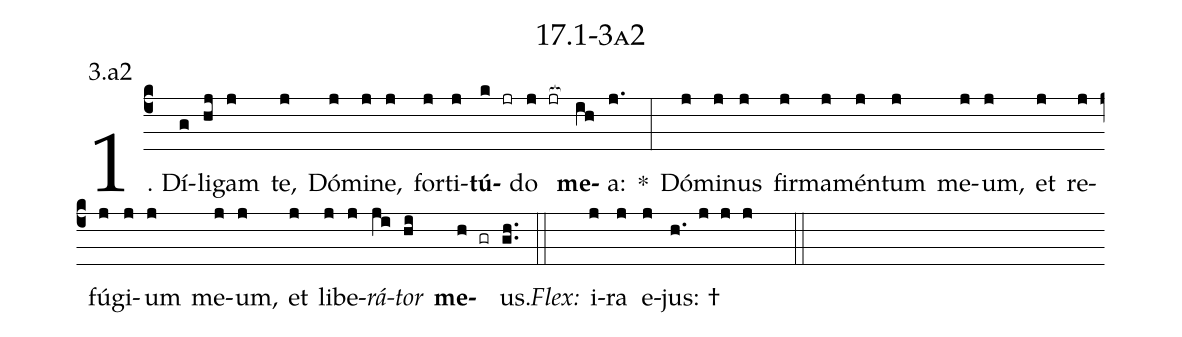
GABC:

name: 17.1-3a2;
annotation: 3.a2;
%%
(c4)1. Dí(g)li(hj)gam(j) te,(j) Dó(j)mi(j)ne,(j) for(j)ti(j)<b>tú</b>(k jr)do(j jr[ocb:1{]) <b>me</b>(ih[ocb:0}])a:(j.) *(:) Dó(j)mi(j)nus(j) fir(j)ma(j)mén(j)tum(j) me(j)um,(j) et(j) re(j)fú(j)gi(j)um(j) me(j)um,(j) et(j) li(j)be(j)<i>rá</i>(ji)<i>tor</i>(hi) <b>me</b>(h gr)us.(gh..) (::)
<i>Flex:</i>()  i(j)ra(j) e(j)jus: †(h. j j j  ::)
